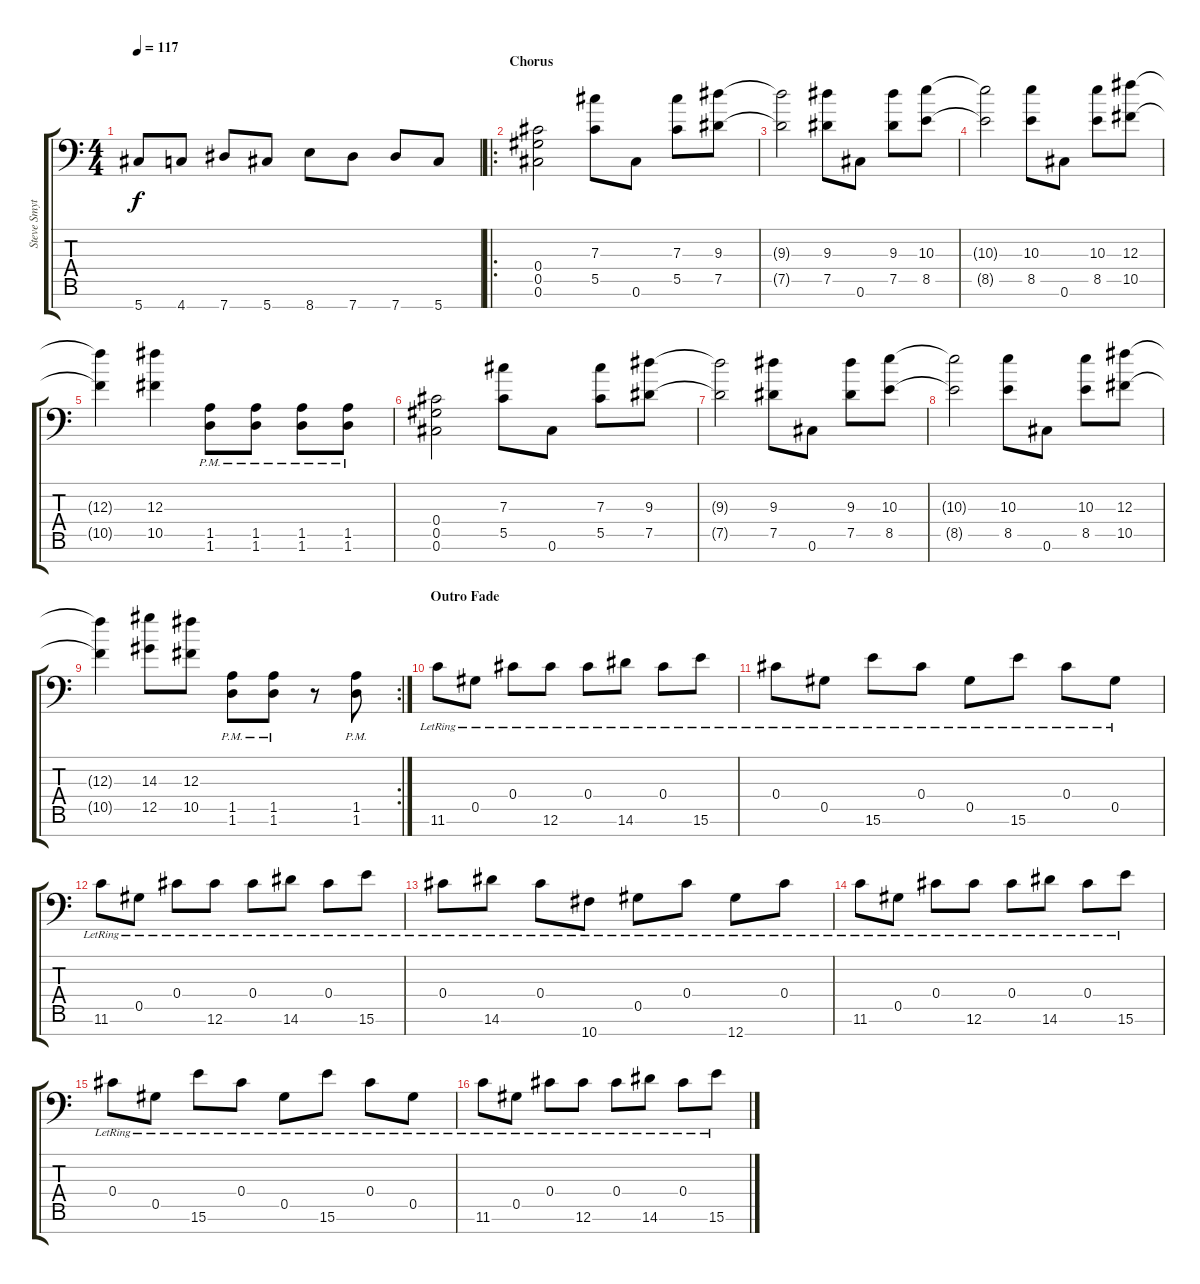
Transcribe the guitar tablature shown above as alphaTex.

\track ("Steve Smyth Rhythm" "Steve Smyt") {instrument distortionguitar}
\staff {score tabs}
\tuning (Eb4 Bb3 Gb3 Db3 Ab2 Db2 Ab1) {hide}
\ts (4 4)
\tempo 117
\clef f4
\ks c
5.7.8{dy f} 4.7.8 7.7.8 5.7.8 8.7.8 7.7.8 7.7.8 5.7.8 |
\ro
\section ("" "Chorus")
(0.4 0.5 0.6).2{instrument distortionguitar} (7.3 5.5).8 0.6.8 (7.3 5.5).8 (9.3 7.5).8 |
(9.3{t} 7.5{t}).2 (9.3 7.5).8 0.6.8 (9.3 7.5).8 (10.3 8.5).8 |
(10.3{t} 8.5{t}).2 (10.3 8.5).8 0.6.8 (10.3 8.5).8 (12.3 10.5).8 |
(12.3{t} 10.5{t}).4 (12.3 10.5).4 (1.5{pm} 1.6{pm}).8 (1.5{pm} 1.6{pm}).8 (1.5{pm} 1.6{pm}).8 (1.5{pm} 1.6{pm}).8 |
(0.4 0.5 0.6).2{instrument distortionguitar} (7.3 5.5).8 0.6.8 (7.3 5.5).8 (9.3 7.5).8 |
(9.3{t} 7.5{t}).2 (9.3 7.5).8 0.6.8 (9.3 7.5).8 (10.3 8.5).8 |
(10.3{t} 8.5{t}).2 (10.3 8.5).8 0.6.8 (10.3 8.5).8 (12.3 10.5).8 |
\rc 2
(12.3{t} 10.5{t}).4 (14.3 12.5).8 (12.3 10.5).8 (1.5{pm} 1.6{pm}).8 (1.5{pm} 1.6{pm}).8 r.8 (1.5{pm} 1.6{pm}).8 |
\section ("" "Outro Fade")
11.6{lr}.8{instrument acousticguitarsteel} 0.5{lr}.8 0.4{lr}.8 12.6{lr}.8 0.4{lr}.8 14.6{lr}.8 0.4{lr}.8 15.6{lr}.8 |
0.4{lr}.8 0.5{lr}.8 15.6{lr}.8 0.4{lr}.8 0.5{lr}.8 15.6{lr}.8 0.4{lr}.8 0.5{lr}.8 |
11.6{lr}.8{instrument acousticguitarsteel} 0.5{lr}.8 0.4{lr}.8 12.6{lr}.8 0.4{lr}.8 14.6{lr}.8 0.4{lr}.8 15.6{lr}.8 |
0.4{lr}.8 14.6{lr}.8 0.4{lr}.8 10.7{lr}.8 0.5{lr}.8 0.4{lr}.8 12.7{lr}.8 0.4{lr}.8 |
11.6{lr}.8{instrument acousticguitarsteel} 0.5{lr}.8 0.4{lr}.8 12.6{lr}.8 0.4{lr}.8 14.6{lr}.8 0.4{lr}.8 15.6{lr}.8 |
0.4{lr}.8 0.5{lr}.8 15.6{lr}.8 0.4{lr}.8 0.5{lr}.8 15.6{lr}.8 0.4{lr}.8 0.5{lr}.8 |
11.6{lr}.8{instrument acousticguitarsteel} 0.5{lr}.8 0.4{lr}.8 12.6{lr}.8 0.4{lr}.8 14.6{lr}.8 0.4{lr}.8 15.6{lr}.8
